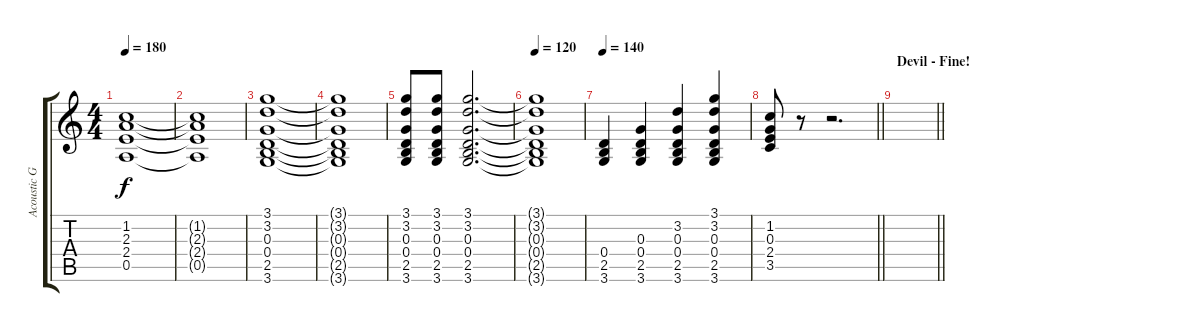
\track ("Acoustic Guitar" "Acoustic G") {instrument acousticguitarsteel}
\staff {score tabs}
\tuning (E4 B3 G3 D3 A2 E2) {hide}
\ts (4 4)
\tempo 180
\clef g2
\ks c
(1.2 2.3 2.4 0.5).1{dy f} |
(1.2{t} 2.3{t} 2.4{t} 0.5{t}).1 |
(3.1 3.2 0.3 0.4 2.5 3.6).1 |
(3.1{t} 3.2{t} 0.3{t} 0.4{t} 2.5{t} 3.6{t}).1 |
(3.1 3.2 0.3 0.4 2.5 3.6).8 (3.1 3.2 0.3 0.4 2.5 3.6).8 (3.1 3.2 0.3 0.4 2.5 3.6).2{d} |
\tempo 120
(3.1{t} 3.2{t} 0.3{t} 0.4{t} 2.5{t} 3.6{t}).1 |
\tempo 140
(0.4 2.5 3.6).4 (0.3 0.4 2.5 3.6).4 (3.2 0.3 0.4 2.5 3.6).4 (3.1 3.2 0.3 0.4 2.5 3.6).4 |
\barLineRight lightlight
(1.2 0.3 2.4 3.5).8 r.8 r.2{d} |
\section ("" "Devil - Fine!")
\barLineRight lightlight
